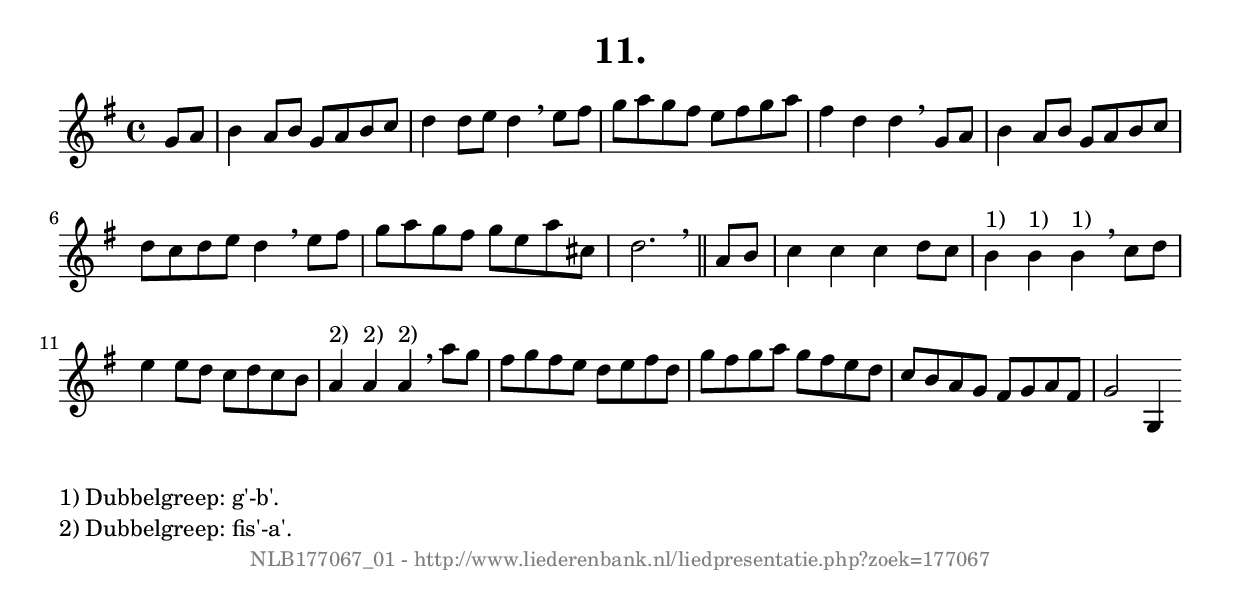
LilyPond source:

%
% produced by wce2krn 1.64 (7 June 2014)
%
\version"2.16"
#(append! paper-alist '(("long" . (cons (* 210 mm) (* 2000 mm)))))
#(set-default-paper-size "long")
sb = {\breathe}
mBreak = {\breathe }
bBreak = {\breathe }
x = {\once\override NoteHead #'style = #'cross }
gl=\glissando
itime={\override Staff.TimeSignature #'stencil = ##f }
ficta = {\once\set suggestAccidentals = ##t}
fine = {\once\override Score.RehearsalMark #'self-alignment-X = #1 \mark \markup {\italic{Fine}}}
dc = {\once\override Score.RehearsalMark #'self-alignment-X = #1 \mark \markup {\italic{D.C.}}}
dcf = {\once\override Score.RehearsalMark #'self-alignment-X = #1 \mark \markup {\italic{D.C. al Fine}}}
dcc = {\once\override Score.RehearsalMark #'self-alignment-X = #1 \mark \markup {\italic{D.C. al Coda}}}
ds = {\once\override Score.RehearsalMark #'self-alignment-X = #1 \mark \markup {\italic{D.S.}}}
dsf = {\once\override Score.RehearsalMark #'self-alignment-X = #1 \mark \markup {\italic{D.S. al Fine}}}
dsc = {\once\override Score.RehearsalMark #'self-alignment-X = #1 \mark \markup {\italic{D.S. al Coda}}}
pv = {\set Score.repeatCommands = #'((volta "1"))}
sv = {\set Score.repeatCommands = #'((volta "2"))}
tv = {\set Score.repeatCommands = #'((volta "3"))}
qv = {\set Score.repeatCommands = #'((volta "4"))}
xv = {\set Score.repeatCommands = #'((volta #f))}
\header{ tagline = ""
title = "11."
}
\score {{
\key g \major
\relative g'
{
\set melismaBusyProperties = #'()
\partial 32*8
\time 4/4
\tempo 4=120
\override Score.MetronomeMark #'transparent = ##t
\override Score.RehearsalMark #'break-visibility = #(vector #t #t #f)
g8 a b4 a8 b g a b c d4 d8 e d4 \sb e8 fis g a g fis e fis g a fis4 d d \mBreak
g,8 a b4 a8 b g a b c d c d e d4 \sb e8 fis g a g fis g e a cis, d2. \bar "||" \bBreak
a8 b c4 c c d8 c b4^"1)" b4^"1)" b4^"1)" \sb c8 d e4 e8 d c d c b a4^"2)" a4^"2)" a4^"2)" \mBreak
a'8 g fis g fis e d e fis d g fis g a g fis e d c b a g fis g a fis g2 g,4 \bar ":|"
 }}
 \midi { }
 \layout {
            indent = 0.0\cm
}
}
\markup { \wordwrap-string #" 
1) Dubbelgreep: g'-b'.

2) Dubbelgreep: fis'-a'.
"}
\markup { \vspace #0 } \markup { \with-color #grey \fill-line { \center-column { \smaller "NLB177067_01 - http://www.liederenbank.nl/liedpresentatie.php?zoek=177067" } } }
